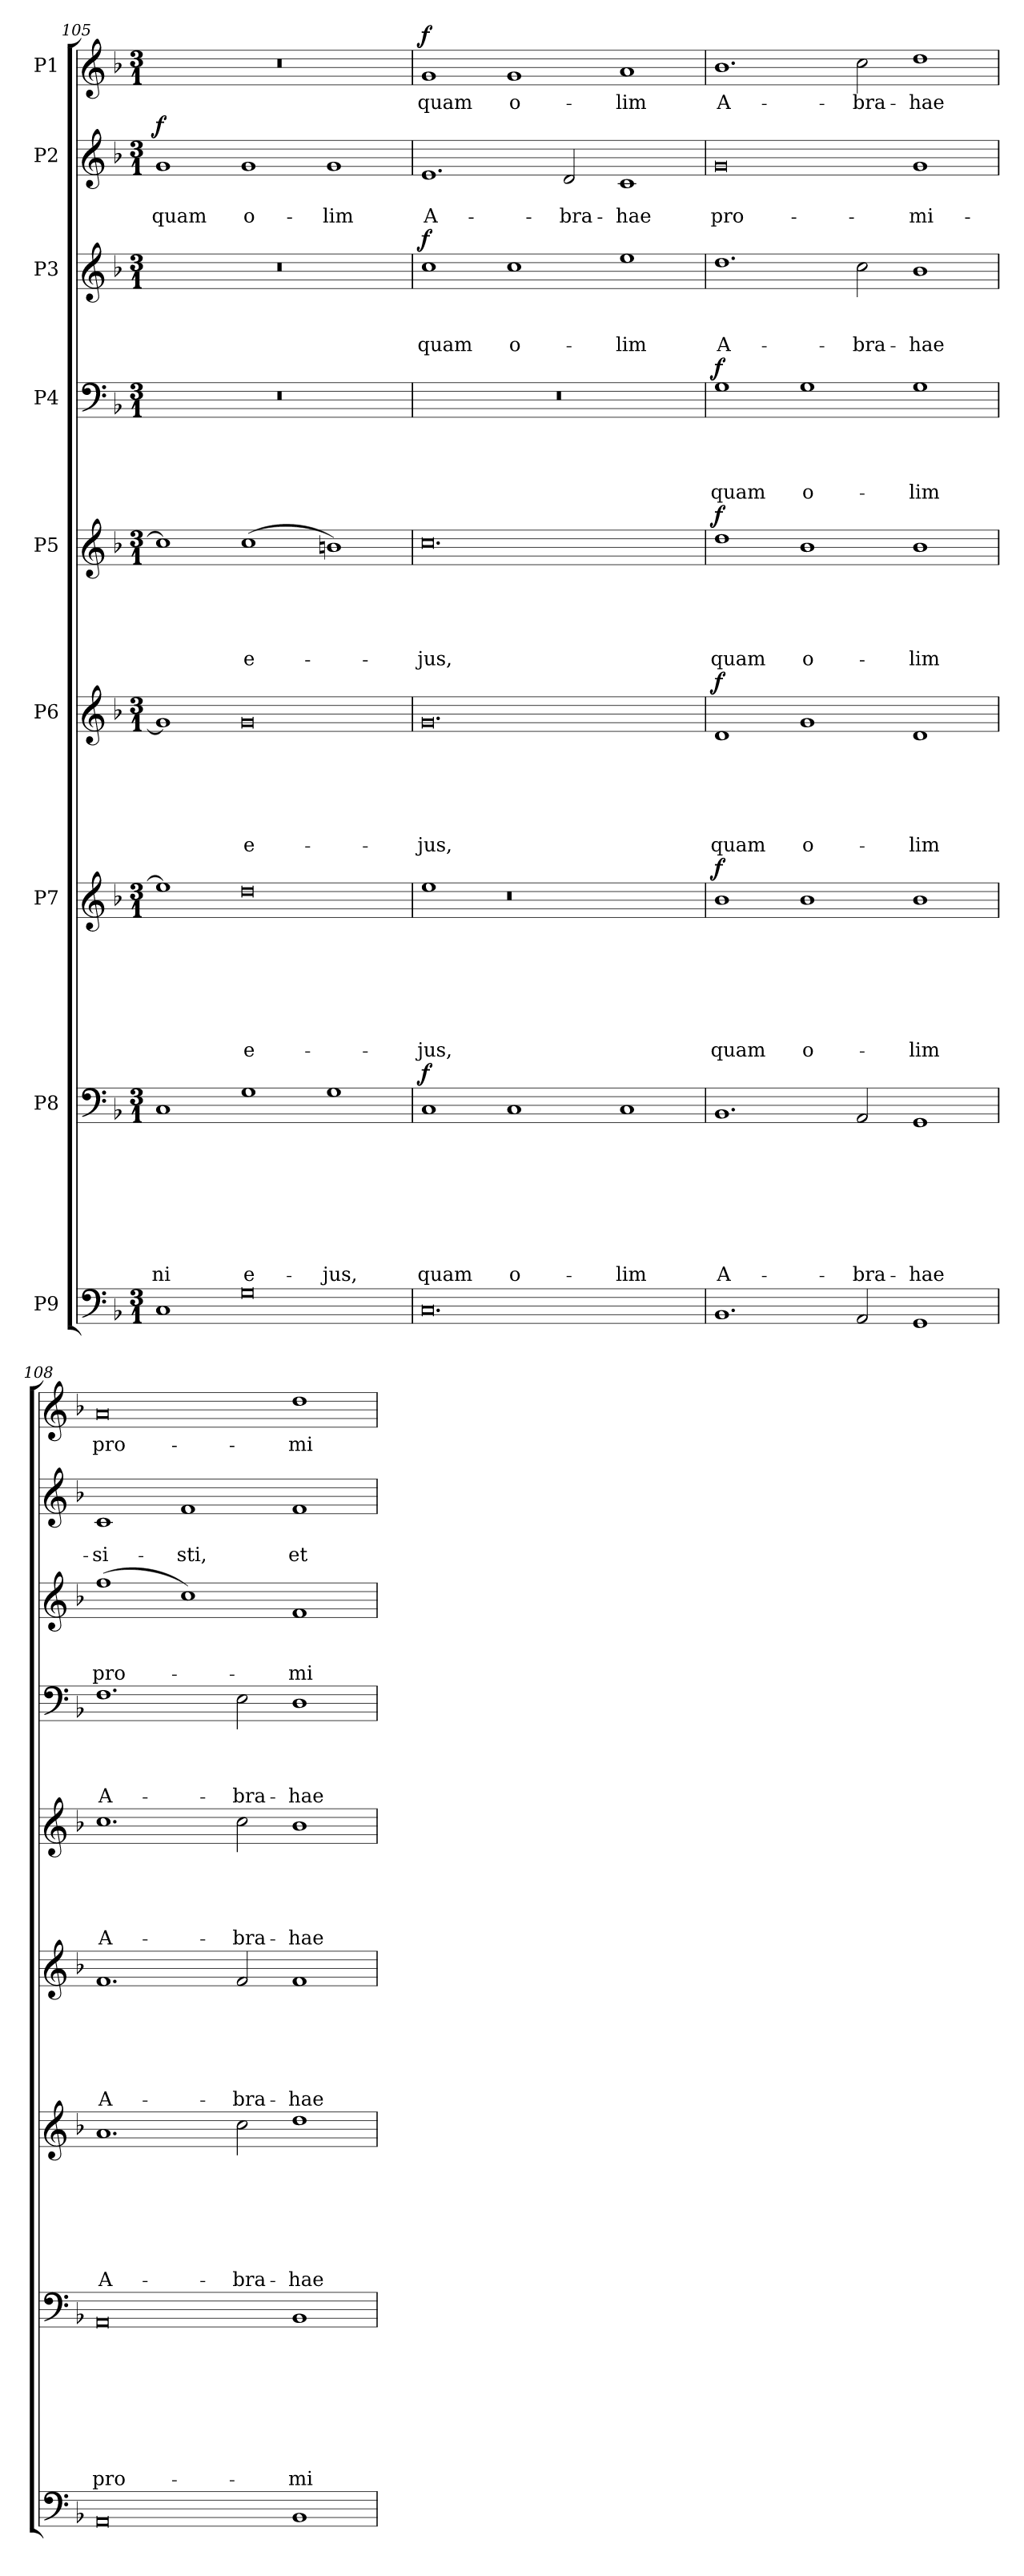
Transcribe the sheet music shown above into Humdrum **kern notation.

**kern	**kern	**text	**text	**text	**text	**text	**text	**text	**text	**dynam	**kern	**text	**text	**text	**text	**text	**text	**text	**dynam	**kern	**text	**text	**text	**text	**text	**text	**dynam	**kern	**text	**text	**text	**text	**text	**dynam	**kern	**text	**text	**text	**text	**dynam	**kern	**text	**text	**text	**dynam	**kern	**text	**text	**dynam	**kern	**text	**dynam
*part9	*part8	*part8	*part8	*part8	*part8	*part8	*part8	*part8	*part8	*part8	*part7	*part7	*part7	*part7	*part7	*part7	*part7	*part7	*part7	*part6	*part6	*part6	*part6	*part6	*part6	*part6	*part6	*part5	*part5	*part5	*part5	*part5	*part5	*part5	*part4	*part4	*part4	*part4	*part4	*part4	*part3	*part3	*part3	*part3	*part3	*part2	*part2	*part2	*part2	*part1	*part1	*part1
*staff9	*staff8	*staff8	*staff8	*staff8	*staff8	*staff8	*staff8	*staff8	*staff8	*staff8	*staff7	*staff7	*staff7	*staff7	*staff7	*staff7	*staff7	*staff7	*staff7	*staff6	*staff6	*staff6	*staff6	*staff6	*staff6	*staff6	*staff6	*staff5	*staff5	*staff5	*staff5	*staff5	*staff5	*staff5	*staff4	*staff4	*staff4	*staff4	*staff4	*staff4	*staff3	*staff3	*staff3	*staff3	*staff3	*staff2	*staff2	*staff2	*staff2	*staff1	*staff1	*staff1
*I"P9	*I"P8	*	*	*	*	*	*	*	*	*	*I"P7	*	*	*	*	*	*	*	*	*I"P6	*	*	*	*	*	*	*	*I"P5	*	*	*	*	*	*	*I"P4	*	*	*	*	*	*I"P3	*	*	*	*	*I"P2	*	*	*	*I"P1	*	*
*clefF4	*clefF4	*	*	*	*	*	*	*	*	*	*clefG2	*	*	*	*	*	*	*	*	*clefG2	*	*	*	*	*	*	*	*clefG2	*	*	*	*	*	*	*clefF4	*	*	*	*	*	*clefG2	*	*	*	*	*clefG2	*	*	*	*clefG2	*	*
*	*	*	*	*	*	*	*	*	*	*	*ITrd7c12	*	*	*	*	*	*	*	*	*	*	*	*	*	*	*	*	*	*	*	*	*	*	*	*	*	*	*	*	*	*ITrd7c12	*	*	*	*	*	*	*	*	*	*	*
*k[b-]	*k[b-]	*	*	*	*	*	*	*	*	*	*k[b-]	*	*	*	*	*	*	*	*	*k[b-]	*	*	*	*	*	*	*	*k[b-]	*	*	*	*	*	*	*k[b-]	*	*	*	*	*	*k[b-]	*	*	*	*	*k[b-]	*	*	*	*k[b-]	*	*
*F:	*F:	*	*	*	*	*	*	*	*	*	*F:	*	*	*	*	*	*	*	*	*F:	*	*	*	*	*	*	*	*F:	*	*	*	*	*	*	*F:	*	*	*	*	*	*F:	*	*	*	*	*F:	*	*	*	*F:	*	*
*M3/1	*M3/1	*	*	*	*	*	*	*	*	*	*M3/1	*	*	*	*	*	*	*	*	*M3/1	*	*	*	*	*	*	*	*M3/1	*	*	*	*	*	*	*M3/1	*	*	*	*	*	*M3/1	*	*	*	*	*M3/1	*	*	*	*M3/1	*	*
=105	=105	=105	=105	=105	=105	=105	=105	=105	=105	=105	=105	=105	=105	=105	=105	=105	=105	=105	=105	=105	=105	=105	=105	=105	=105	=105	=105	=105	=105	=105	=105	=105	=105	=105	=105	=105	=105	=105	=105	=105	=105	=105	=105	=105	=105	=105	=105	=105	=105	=105	=105	=105
!	!	!	!	!	!	!	!	!	!LO:LY:b	!	!	!	!	!	!	!	!	!	!	!	!	!	!	!	!	!	!	!	!	!	!	!	!	!	!LO:N:vis=1	!	!	!	!	!	!LO:N:vis=1	!	!	!	!	!	!	!LO:LY:b	!LO:DY:a	!LO:N:vis=1	!	!
1C	1C	.	.	.	.	.	.	.	-ni	.	1e]	.	.	.	.	.	.	.	.	1g]	.	.	.	.	.	.	.	1cc]	.	.	.	.	.	.	0.r	.	.	.	.	.	0.r	.	.	.	.	1g	.	quam	f	0.r	.	.
!	!	!	!	!	!	!	!	!	!LO:LY:b	!	!	!	!	!	!	!	!	!LO:LY:b	!	!	!	!	!	!	!	!LO:LY:b	!	!	!	!	!	!	!LO:LY:b	!	!	!	!	!	!	!	!	!	!	!	!	!	!	!LO:LY:b	!	!	!	!
0G	1G	.	.	.	.	.	.	.	e-	.	0d	.	.	.	.	.	.	e-	.	0g	.	.	.	.	.	e-	.	(>1cc	.	.	.	.	e-	.	.	.	.	.	.	.	.	.	.	.	.	1g	.	o-	.	.	.	.
!	!	!	!	!	!	!	!	!	!LO:LY:b	!	!	!	!	!	!	!	!	!	!	!	!	!	!	!	!	!	!	!	!	!	!	!	!	!	!	!	!	!	!	!	!	!	!	!	!	!	!	!LO:LY:b	!	!	!	!
.	1G	.	.	.	.	.	.	.	-jus,	.	.	.	.	.	.	.	.	.	.	.	.	.	.	.	.	.	.	1bn)	.	.	.	.	.	.	.	.	.	.	.	.	.	.	.	.	.	1g	.	-lim	.	.	.	.
=106	=106	=106	=106	=106	=106	=106	=106	=106	=106	=106	=106	=106	=106	=106	=106	=106	=106	=106	=106	=106	=106	=106	=106	=106	=106	=106	=106	=106	=106	=106	=106	=106	=106	=106	=106	=106	=106	=106	=106	=106	=106	=106	=106	=106	=106	=106	=106	=106	=106	=106	=106	=106
!	!	!	!	!	!	!	!	!	!LO:LY:b	!LO:DY:a	!	!	!	!	!	!	!	!LO:LY:b	!	!	!	!	!	!	!	!LO:LY:b	!	!	!	!	!	!	!LO:LY:b	!	!LO:N:vis=1	!	!	!	!	!	!	!	!	!LO:LY:b	!LO:DY:a	!	!	!LO:LY:b	!	!	!LO:LY:b	!LO:DY:a
0.C	1C	.	.	.	.	.	.	.	quam	f	1e	.	.	.	.	.	.	-jus,	.	0.g	.	.	.	.	.	-jus,	.	0.cc	.	.	.	.	-jus,	.	0.r	.	.	.	.	.	1c	.	.	quam	f	1.e	.	A-	.	1g	quam	f
!	!	!	!	!	!	!	!	!	!LO:LY:b	!	!	!	!	!	!	!	!	!	!	!	!	!	!	!	!	!	!	!	!	!	!	!	!	!	!	!	!	!	!	!	!	!	!	!LO:LY:b	!	!	!	!	!	!	!LO:LY:b	!
.	1C	.	.	.	.	.	.	.	o-	.	0r	.	.	.	.	.	.	.	.	.	.	.	.	.	.	.	.	.	.	.	.	.	.	.	.	.	.	.	.	.	1c	.	.	o-	.	.	.	.	.	1g	o-	.
!	!	!	!	!	!	!	!	!	!	!	!	!	!	!	!	!	!	!	!	!	!	!	!	!	!	!	!	!	!	!	!	!	!	!	!	!	!	!	!	!	!	!	!	!	!	!	!	!LO:LY:b	!	!	!	!
.	.	.	.	.	.	.	.	.	.	.	.	.	.	.	.	.	.	.	.	.	.	.	.	.	.	.	.	.	.	.	.	.	.	.	.	.	.	.	.	.	.	.	.	.	.	2d/	.	-bra-	.	.	.	.
!	!	!	!	!	!	!	!	!	!LO:LY:b	!	!	!	!	!	!	!	!	!	!	!	!	!	!	!	!	!	!	!	!	!	!	!	!	!	!	!	!	!	!	!	!	!	!	!LO:LY:b	!	!	!	!LO:LY:b	!	!	!LO:LY:b	!
.	1C	.	.	.	.	.	.	.	-lim	.	.	.	.	.	.	.	.	.	.	.	.	.	.	.	.	.	.	.	.	.	.	.	.	.	.	.	.	.	.	.	1e	.	.	-lim	.	1c	.	-hae	.	1a	-lim	.
=107	=107	=107	=107	=107	=107	=107	=107	=107	=107	=107	=107	=107	=107	=107	=107	=107	=107	=107	=107	=107	=107	=107	=107	=107	=107	=107	=107	=107	=107	=107	=107	=107	=107	=107	=107	=107	=107	=107	=107	=107	=107	=107	=107	=107	=107	=107	=107	=107	=107	=107	=107	=107
!	!	!	!	!	!	!	!	!	!LO:LY:b	!	!	!	!	!	!	!	!	!LO:LY:b	!LO:DY:a	!	!	!	!	!	!	!LO:LY:b	!LO:DY:a	!	!	!	!	!	!LO:LY:b	!LO:DY:a	!	!	!	!	!LO:LY:b	!LO:DY:a	!	!	!	!LO:LY:b	!	!	!	!LO:LY:b	!	!	!LO:LY:b	!
1.BB-	1.BB-	.	.	.	.	.	.	.	A-	.	1B-	.	.	.	.	.	.	quam	f	1d	.	.	.	.	.	quam	f	1dd	.	.	.	.	quam	f	1G	.	.	.	quam	f	1.d	.	.	A-	.	0g	.	pro-	.	1.b-	A-	.
!	!	!	!	!	!	!	!	!	!	!	!	!	!	!	!	!	!	!LO:LY:b	!	!	!	!	!	!	!	!LO:LY:b	!	!	!	!	!	!	!LO:LY:b	!	!	!	!	!	!LO:LY:b	!	!	!	!	!	!	!	!	!	!	!	!	!
.	.	.	.	.	.	.	.	.	.	.	1B-	.	.	.	.	.	.	o-	.	1g	.	.	.	.	.	o-	.	1b-	.	.	.	.	o-	.	1G	.	.	.	o-	.	.	.	.	.	.	.	.	.	.	.	.	.
!	!	!	!	!	!	!	!	!	!LO:LY:b	!	!	!	!	!	!	!	!	!	!	!	!	!	!	!	!	!	!	!	!	!	!	!	!	!	!	!	!	!	!	!	!	!	!	!LO:LY:b	!	!	!	!	!	!	!LO:LY:b	!
2AA/	2AA/	.	.	.	.	.	.	.	-bra-	.	.	.	.	.	.	.	.	.	.	.	.	.	.	.	.	.	.	.	.	.	.	.	.	.	.	.	.	.	.	.	2c\	.	.	-bra-	.	.	.	.	.	2cc\	-bra-	.
!	!	!	!	!	!	!	!	!	!LO:LY:b	!	!	!	!	!	!	!	!	!LO:LY:b	!	!	!	!	!	!	!	!LO:LY:b	!	!	!	!	!	!	!LO:LY:b	!	!	!	!	!	!LO:LY:b	!	!	!	!	!LO:LY:b	!	!	!	!LO:LY:b	!	!	!LO:LY:b	!
1GG	1GG	.	.	.	.	.	.	.	-hae	.	1B-	.	.	.	.	.	.	-lim	.	1d	.	.	.	.	.	-lim	.	1b-	.	.	.	.	-lim	.	1G	.	.	.	-lim	.	1B-	.	.	-hae	.	1g	.	-mi-	.	1dd	-hae	.
=108	=108	=108	=108	=108	=108	=108	=108	=108	=108	=108	=108	=108	=108	=108	=108	=108	=108	=108	=108	=108	=108	=108	=108	=108	=108	=108	=108	=108	=108	=108	=108	=108	=108	=108	=108	=108	=108	=108	=108	=108	=108	=108	=108	=108	=108	=108	=108	=108	=108	=108	=108	=108
!	!	!	!	!	!	!	!	!	!LO:LY:b	!	!	!	!	!	!	!	!	!LO:LY:b	!	!	!	!	!	!	!	!LO:LY:b	!	!	!	!	!	!	!LO:LY:b	!	!	!	!	!	!LO:LY:b	!	!	!	!	!LO:LY:b	!	!	!	!LO:LY:b	!	!	!LO:LY:b	!
0AA	0AA	.	.	.	.	.	.	.	pro-	.	1.A	.	.	.	.	.	.	A-	.	1.f	.	.	.	.	.	A-	.	1.cc	.	.	.	.	A-	.	1.F	.	.	.	A-	.	(>1f	.	.	pro-	.	1c	.	-si-	.	0a	pro-	.
!	!	!	!	!	!	!	!	!	!	!	!	!	!	!	!	!	!	!	!	!	!	!	!	!	!	!	!	!	!	!	!	!	!	!	!	!	!	!	!	!	!	!	!	!	!	!	!	!LO:LY:b	!	!	!	!
.	.	.	.	.	.	.	.	.	.	.	.	.	.	.	.	.	.	.	.	.	.	.	.	.	.	.	.	.	.	.	.	.	.	.	.	.	.	.	.	.	1c)	.	.	.	.	1f	.	-sti,	.	.	.	.
!	!	!	!	!	!	!	!	!	!	!	!	!	!	!	!	!	!	!LO:LY:b	!	!	!	!	!	!	!	!LO:LY:b	!	!	!	!	!	!	!LO:LY:b	!	!	!	!	!	!LO:LY:b	!	!	!	!	!	!	!	!	!	!	!	!	!
.	.	.	.	.	.	.	.	.	.	.	2c\	.	.	.	.	.	.	-bra-	.	2f/	.	.	.	.	.	-bra-	.	2cc\	.	.	.	.	-bra-	.	2E\	.	.	.	-bra-	.	.	.	.	.	.	.	.	.	.	.	.	.
!	!	!	!	!	!	!	!	!	!LO:LY:b	!	!	!	!	!	!	!	!	!LO:LY:b	!	!	!	!	!	!	!	!LO:LY:b	!	!	!	!	!	!	!LO:LY:b	!	!	!	!	!	!LO:LY:b	!	!	!	!	!LO:LY:b	!	!	!	!LO:LY:b	!	!	!LO:LY:b	!
1BB-	1BB-	.	.	.	.	.	.	.	-mi-	.	1d	.	.	.	.	.	.	-hae	.	1f	.	.	.	.	.	-hae	.	1b-	.	.	.	.	-hae	.	1D	.	.	.	-hae	.	1F	.	.	-mi-	.	1f	.	et	.	1dd	-mi-	.
=	=	=	=	=	=	=	=	=	=	=	=	=	=	=	=	=	=	=	=	=	=	=	=	=	=	=	=	=	=	=	=	=	=	=	=	=	=	=	=	=	=	=	=	=	=	=	=	=	=	=	=	=
*-	*-	*-	*-	*-	*-	*-	*-	*-	*-	*-	*-	*-	*-	*-	*-	*-	*-	*-	*-	*-	*-	*-	*-	*-	*-	*-	*-	*-	*-	*-	*-	*-	*-	*-	*-	*-	*-	*-	*-	*-	*-	*-	*-	*-	*-	*-	*-	*-	*-	*-	*-	*-
